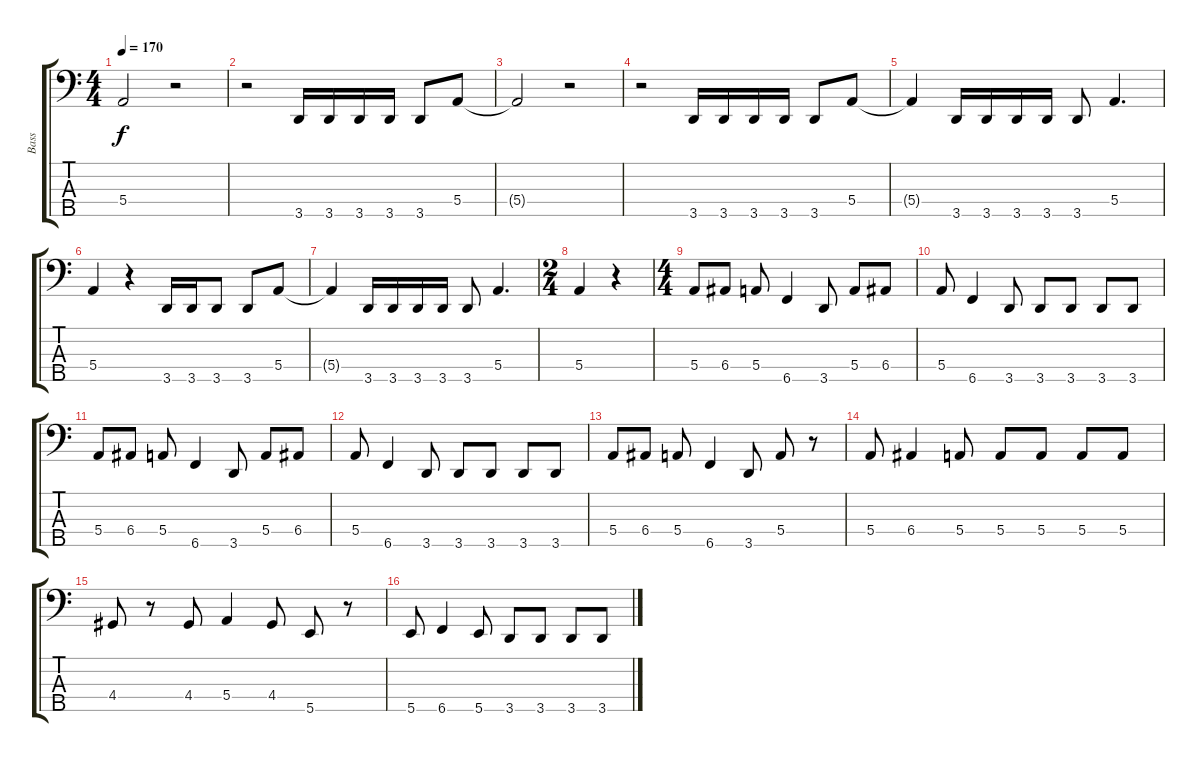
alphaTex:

\track ("Bass" "Bass") {instrument electricbassfinger}
\staff {score tabs}
\tuning (G2 D2 A1 E1 B0) {hide}
\ts (4 4)
\tempo 170
\clef f4
\ks c
5.4.2{dy f} r.2 |
r.2 3.5.16 3.5.16 3.5.16 3.5.16 3.5.8 5.4.8 |
5.4{t}.2 r.2 |
r.2 3.5.16 3.5.16 3.5.16 3.5.16 3.5.8 5.4.8 |
5.4{t}.4 3.5.16 3.5.16 3.5.16 3.5.16 3.5.8 5.4.4{d} |
5.4.4 r.4 3.5.16 3.5.16 3.5.8 3.5.8 5.4.8 |
5.4{t}.4 3.5.16 3.5.16 3.5.16 3.5.16 3.5.8 5.4.4{d} |
\ts (2 4)
5.4.4 r.4 |
\ts (4 4)
5.4.8 6.4.8 5.4.8 6.5.4 3.5.8 5.4.8 6.4.8 |
5.4.8 6.5.4 3.5.8 3.5.8 3.5.8 3.5.8 3.5.8 |
5.4.8 6.4.8 5.4.8 6.5.4 3.5.8 5.4.8 6.4.8 |
5.4.8 6.5.4 3.5.8 3.5.8 3.5.8 3.5.8 3.5.8 |
5.4.8 6.4.8 5.4.8 6.5.4 3.5.8 5.4.8 r.8 |
5.4.8 6.4.4 5.4.8 5.4.8 5.4.8 5.4.8 5.4.8 |
4.4.8 r.8 4.4.8 5.4.4 4.4.8 5.5.8 r.8 |
5.5.8 6.5.4 5.5.8 3.5.8 3.5.8 3.5.8 3.5.8
